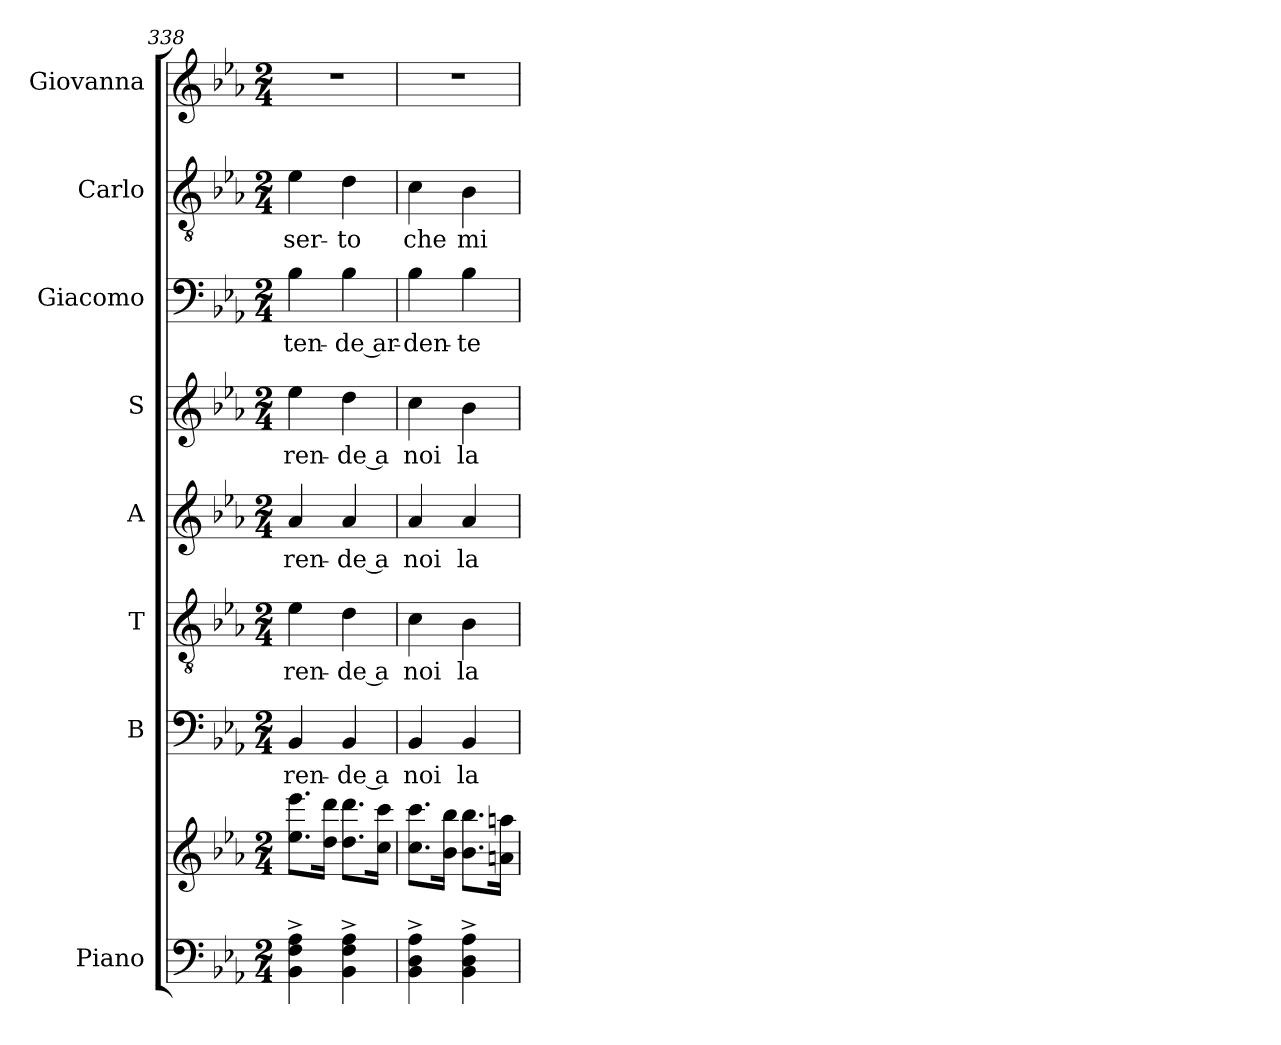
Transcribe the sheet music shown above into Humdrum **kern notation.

**kern	**kern	**kern	**text	**kern	**text	**kern	**text	**kern	**text	**kern	**text	**kern	**text	**kern
*part8	*part8	*part7	*part7	*part6	*part6	*part5	*part5	*part4	*part4	*part3	*part3	*part2	*part2	*part1
*staff9	*staff8	*staff7	*staff7	*staff6	*staff6	*staff5	*staff5	*staff4	*staff4	*staff3	*staff3	*staff2	*staff2	*staff1
*I"Piano	*	*I"B	*	*I"T	*	*I"A	*	*I"S	*	*I"Giacomo	*	*I"Carlo	*	*I"Giovanna
*I'Pno	*	*I'B	*	*I'T	*	*I'A	*	*I'S	*	*	*	*	*	*
*clefF4	*clefG2	*clefF4	*	*clefGv2	*	*clefG2	*	*clefG2	*	*clefF4	*	*clefGv2	*	*clefG2
*k[b-e-a-]	*k[b-e-a-]	*k[b-e-a-]	*	*k[b-e-a-]	*	*k[b-e-a-]	*	*k[b-e-a-]	*	*k[b-e-a-]	*	*k[b-e-a-]	*	*k[b-e-a-]
*M2/4	*M2/4	*M2/4	*	*M2/4	*	*M2/4	*	*M2/4	*	*M2/4	*	*M2/4	*	*M2/4
=338	=338	=338	=338	=338	=338	=338	=338	=338	=338	=338	=338	=338	=338	=338
!	!	!	!LO:LY:b	!	!LO:LY:b	!	!LO:LY:b	!	!LO:LY:b	!	!LO:LY:b	!	!LO:LY:b	!
4BB-\^ 4F\^ 4A-\^	8.ee-\ 8.eee-\L	4BB-/	ren-	4e-\	ren-	4a-/	ren-	4ee-\	ren-	4B-\	-ten-	4e-\	ser-	2r
.	16dd\ 16ddd\Jk	.	.	.	.	.	.	.	.	.	.	.	.	.
!	!	!	!LO:LY:b	!	!LO:LY:b	!	!LO:LY:b	!	!LO:LY:b	!	!LO:LY:b	!	!LO:LY:b	!
4BB-\^ 4F\^ 4A-\^	8.dd\ 8.ddd\L	4BB-/	-de a	4d\	-de a	4a-/	-de a	4dd\	-de a	4B-\	-de ar-	4d\	-to	.
.	16cc\ 16ccc\Jk	.	.	.	.	.	.	.	.	.	.	.	.	.
=339	=339	=339	=339	=339	=339	=339	=339	=339	=339	=339	=339	=339	=339	=339
!	!	!	!LO:LY:b	!	!LO:LY:b	!	!LO:LY:b	!	!LO:LY:b	!	!LO:LY:b	!	!LO:LY:b	!
4BB-\^ 4D\^ 4A-\^	8.cc\ 8.ccc\L	4BB-/	noi	4c\	noi	4a-/	noi	4cc\	noi	4B-\	-den-	4c\	che	2r
.	16b-\ 16bb-\Jk	.	.	.	.	.	.	.	.	.	.	.	.	.
!	!	!	!LO:LY:b	!	!LO:LY:b	!	!LO:LY:b	!	!LO:LY:b	!	!LO:LY:b	!	!LO:LY:b	!
4BB-\^ 4D\^ 4A-\^	8.b-\ 8.bb-\L	4BB-/	la	4B-\	la	4a-/	la	4b-\	la	4B-\	-te	4B-\	mi	.
.	16an\ 16aan\Jk	.	.	.	.	.	.	.	.	.	.	.	.	.
=	=	=	=	=	=	=	=	=	=	=	=	=	=	=
*-	*-	*-	*-	*-	*-	*-	*-	*-	*-	*-	*-	*-	*-	*-
